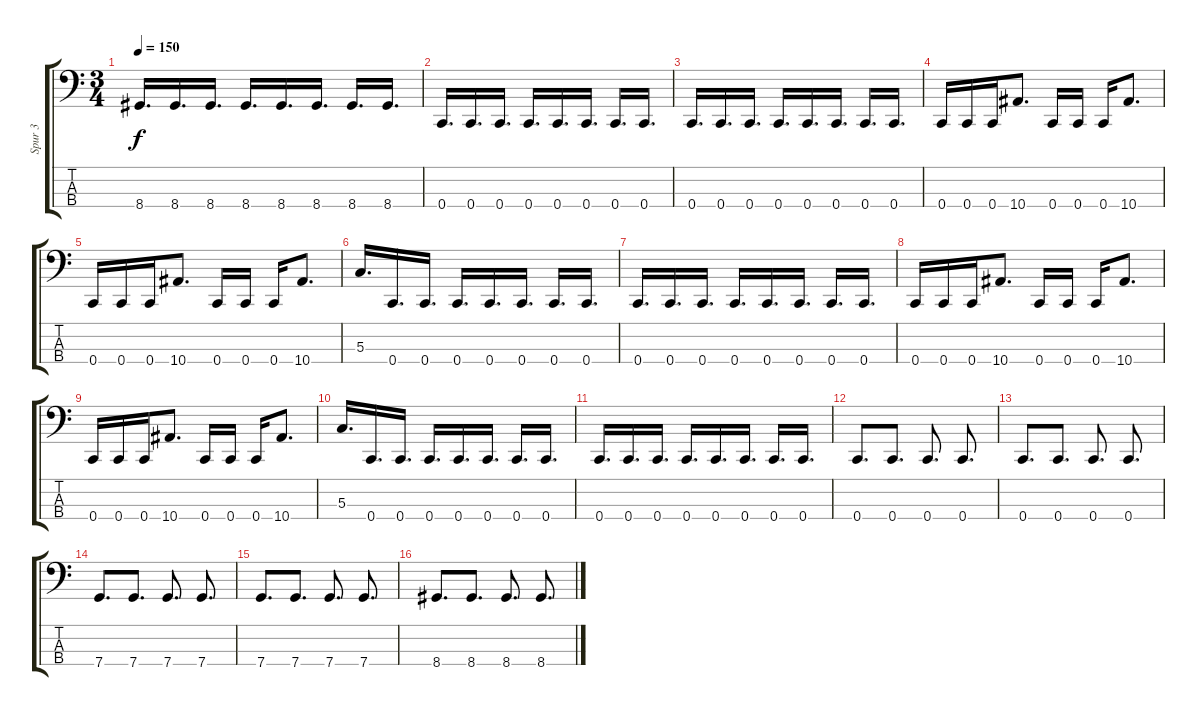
\track ("Spur 3" "Spur 3") {instrument electricbassfinger}
\staff {score tabs}
\tuning (F2 C2 G1 C1) {hide}
\ts (3 4)
\tempo 150
\clef f4
\ks c
8.4.16{d dy f} 8.4.16{d} 8.4.16{d} 8.4.16{d} 8.4.16{d} 8.4.16{d} 8.4.16{d} 8.4.16{d} |
0.4.16{d} 0.4.16{d} 0.4.16{d} 0.4.16{d} 0.4.16{d} 0.4.16{d} 0.4.16{d} 0.4.16{d} |
0.4.16{d} 0.4.16{d} 0.4.16{d} 0.4.16{d} 0.4.16{d} 0.4.16{d} 0.4.16{d} 0.4.16{d} |
0.4.16 0.4.16 0.4.16 10.4.8{d} 0.4.16 0.4.16 0.4.16 10.4.8{d} |
0.4.16 0.4.16 0.4.16 10.4.8{d} 0.4.16 0.4.16 0.4.16 10.4.8{d} |
5.3.16{d} 0.4.16{d} 0.4.16{d} 0.4.16{d} 0.4.16{d} 0.4.16{d} 0.4.16{d} 0.4.16{d} |
0.4.16{d} 0.4.16{d} 0.4.16{d} 0.4.16{d} 0.4.16{d} 0.4.16{d} 0.4.16{d} 0.4.16{d} |
0.4.16 0.4.16 0.4.16 10.4.8{d} 0.4.16 0.4.16 0.4.16 10.4.8{d} |
0.4.16 0.4.16 0.4.16 10.4.8{d} 0.4.16 0.4.16 0.4.16 10.4.8{d} |
5.3.16{d} 0.4.16{d} 0.4.16{d} 0.4.16{d} 0.4.16{d} 0.4.16{d} 0.4.16{d} 0.4.16{d} |
0.4.16{d} 0.4.16{d} 0.4.16{d} 0.4.16{d} 0.4.16{d} 0.4.16{d} 0.4.16{d} 0.4.16{d} |
0.4.8{d} 0.4.8{d} 0.4.8{d} 0.4.8{d} |
0.4.8{d} 0.4.8{d} 0.4.8{d} 0.4.8{d} |
7.4.8{d} 7.4.8{d} 7.4.8{d} 7.4.8{d} |
7.4.8{d} 7.4.8{d} 7.4.8{d} 7.4.8{d} |
8.4.8{d} 8.4.8{d} 8.4.8{d} 8.4.8{d}
